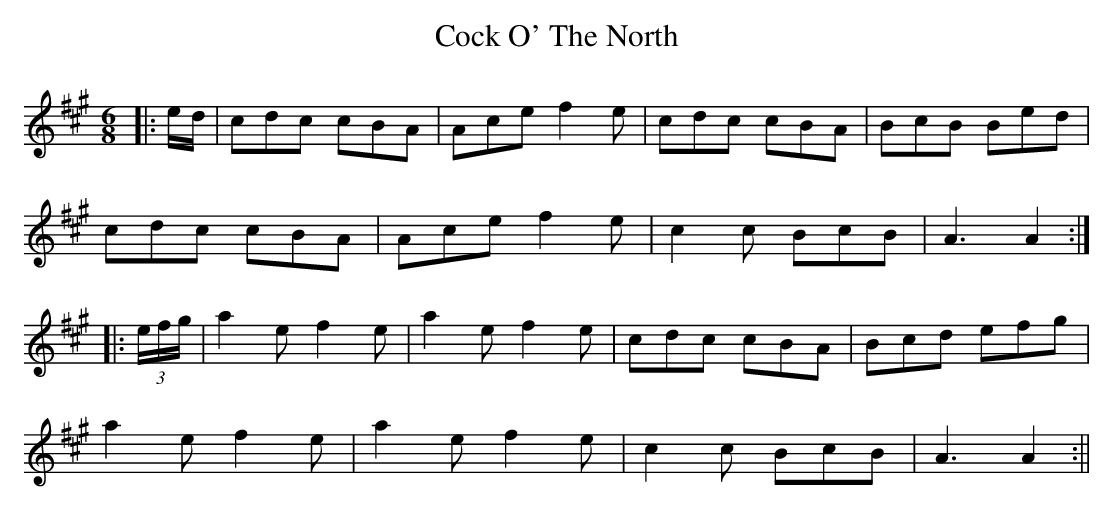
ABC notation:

X:1
T: Cock O' The North
M: 6/8
L: 1/8
K:A
|: e/2d/2|cdc cBA|Ace f2e|cdc cBA|BcB Bed|
  cdc cBA|Ace f2e|c2c BcB|A3 A2 :|
|: (3e/2f/2g/2|a2e f2e|a2e f2e|cdc cBA|Bcd efg|
a2e f2e|a2e f2e|c2c BcB|A3 A2 :||
